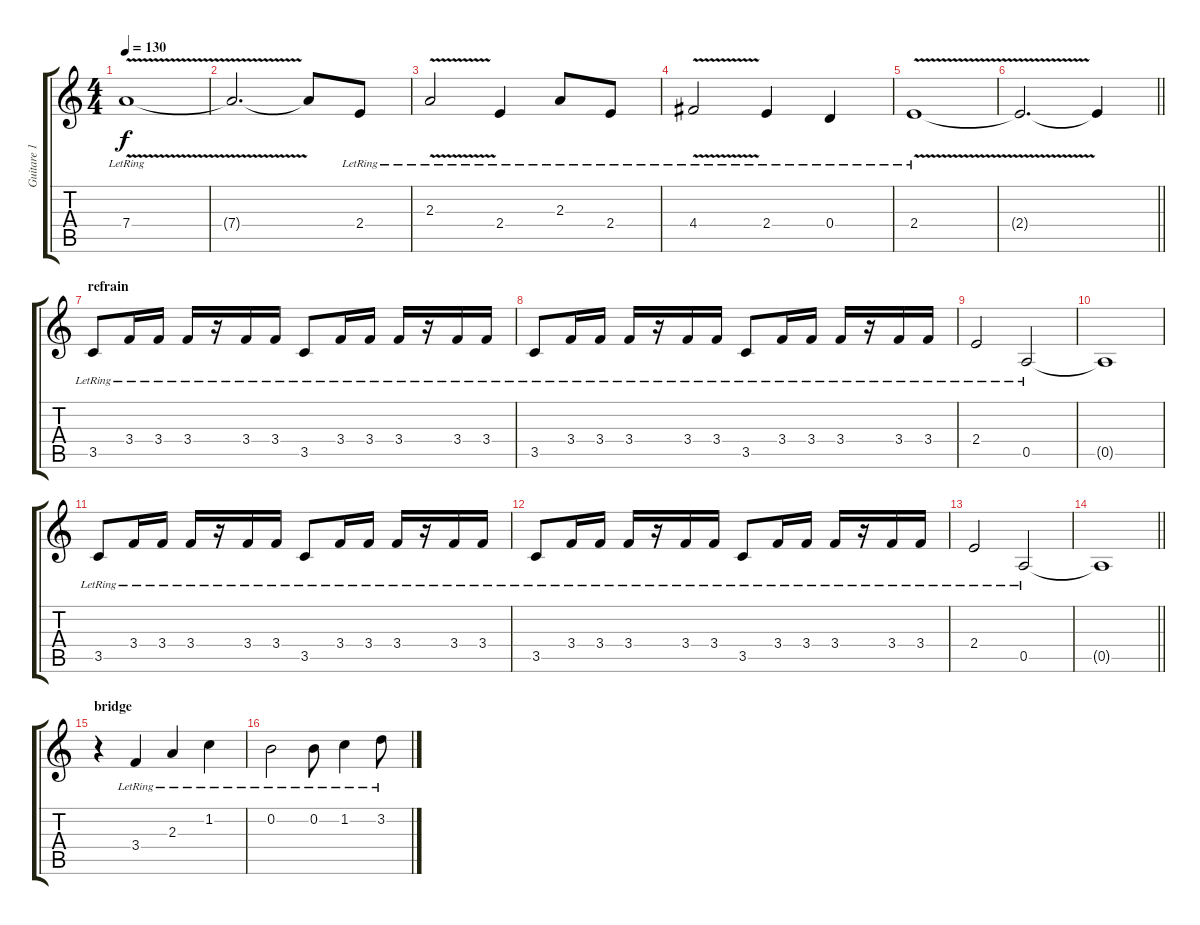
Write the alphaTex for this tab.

\track ("Guitare 1" "Guitare 1") {instrument electricguitarjazz}
\staff {score tabs}
\tuning (E4 B3 G3 D3 A2 E2) {hide}
\ts (4 4)
\tempo 130
\clef g2
\ks c
7.4{v lr}.1{dy f} |
7.4{t}.2{d} 7.4{t}.8 2.4{lr}.8 |
2.3{v lr}.2 2.4{lr}.4 2.3{lr}.8 2.4{lr}.8 |
4.4{v lr}.2 2.4{lr}.4 0.4{lr}.4 |
2.4{v lr}.1 |
\barLineRight lightlight
2.4{t}.2{d} 2.4{t}.4 |
\section ("" "refrain")
3.5{lr}.8 3.4{lr}.16 3.4{lr}.16 3.4{lr}.16 r.16 3.4{lr}.16 3.4{lr}.16 3.5{lr}.8 3.4{lr}.16 3.4{lr}.16 3.4{lr}.16 r.16 3.4{lr}.16 3.4{lr}.16 |
3.5{lr}.8 3.4{lr}.16 3.4{lr}.16 3.4{lr}.16 r.16 3.4{lr}.16 3.4{lr}.16 3.5{lr}.8 3.4{lr}.16 3.4{lr}.16 3.4{lr}.16 r.16 3.4{lr}.16 3.4{lr}.16 |
2.4{lr}.2 0.5{lr}.2 |
0.5{t}.1 |
3.5{lr}.8 3.4{lr}.16 3.4{lr}.16 3.4{lr}.16 r.16 3.4{lr}.16 3.4{lr}.16 3.5{lr}.8 3.4{lr}.16 3.4{lr}.16 3.4{lr}.16 r.16 3.4{lr}.16 3.4{lr}.16 |
3.5{lr}.8 3.4{lr}.16 3.4{lr}.16 3.4{lr}.16 r.16 3.4{lr}.16 3.4{lr}.16 3.5{lr}.8 3.4{lr}.16 3.4{lr}.16 3.4{lr}.16 r.16 3.4{lr}.16 3.4{lr}.16 |
2.4{lr}.2 0.5{lr}.2 |
\barLineRight lightlight
0.5{t}.1 |
\section ("" "bridge")
r.4 3.4{lr}.4 2.3{lr}.4 1.2{lr}.4 |
0.2{lr}.2 0.2{lr}.8 1.2{lr}.4 3.2{lr}.8
